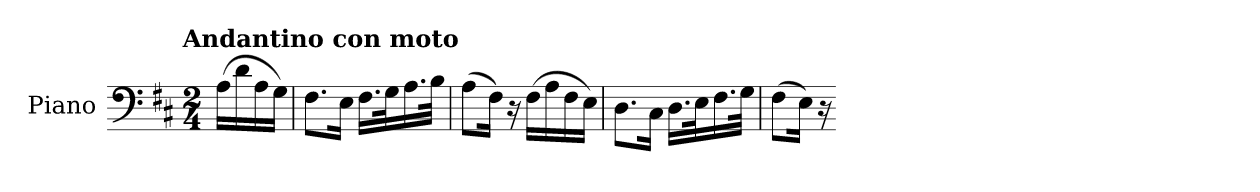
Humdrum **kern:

**kern
*part1
*staff1
*I"Piano
*I'Pno
*clefF4
*k[f#c#]
!!LO:TX:omd:t=Andantino con moto
*M2/4
*MM94
=
(16ALL
16d
16A
16GJJ)
=1
8.F#L
16EJk
16.F#LL
32Gk
16.A
32BJJk
=2
(8AL
16F#Jk)
16r
(16F#LL
16A
16F#
16EJJ)
=3
8.D\L
16C#\Jk
16.DLL
32Ek
16.F#
32GJJk
=4
(8F#L
16EJk)
16r
=-
*-
